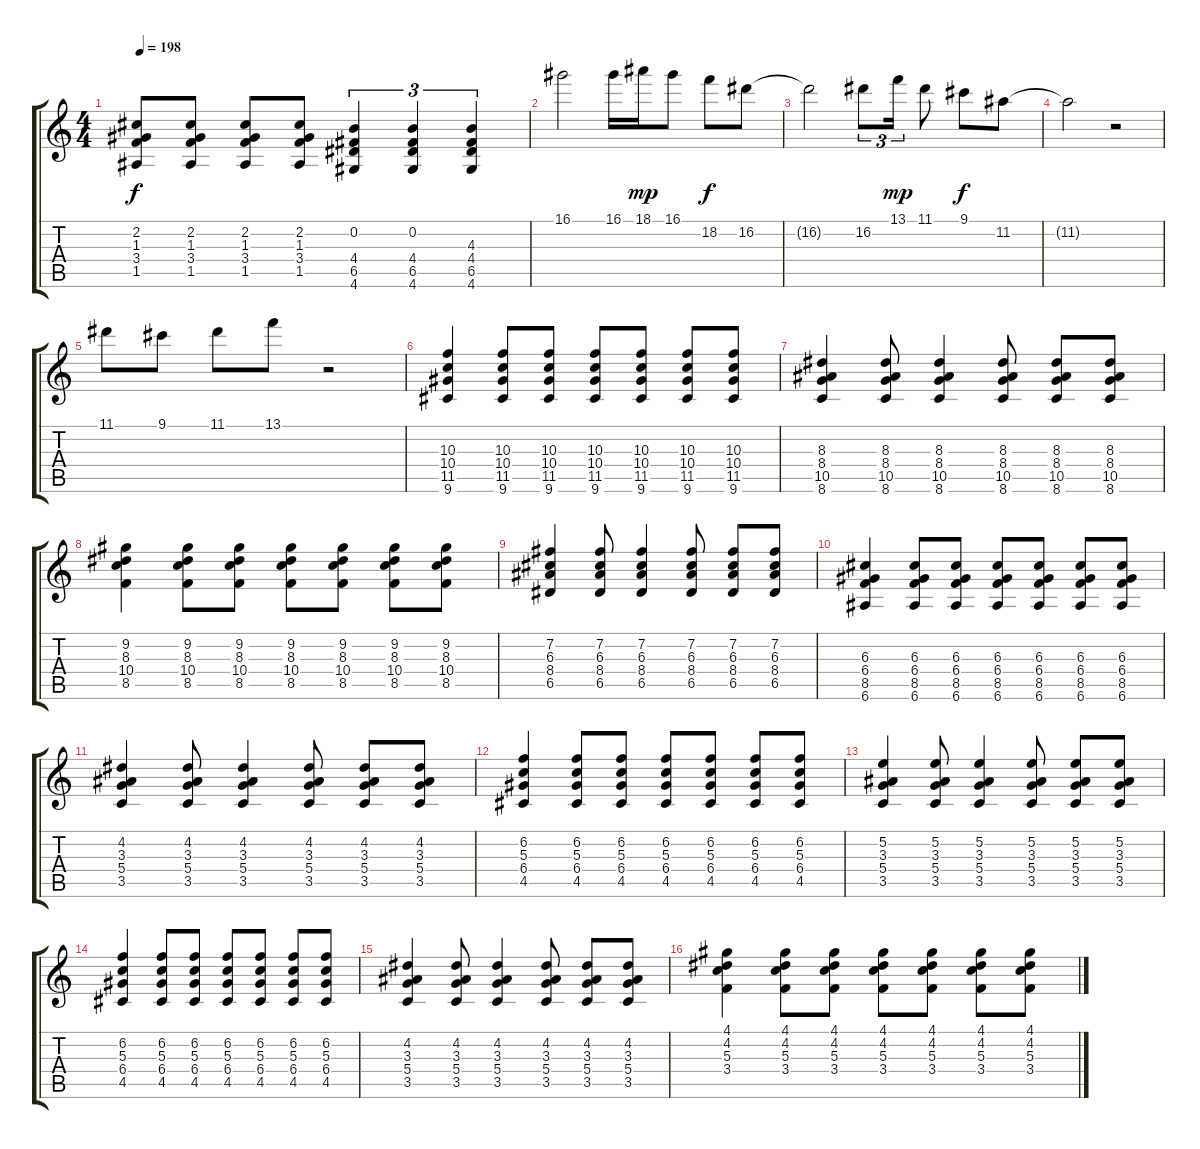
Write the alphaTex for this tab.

\track "" {instrument acousticguitarsteel}
\staff {score tabs}
\tuning (E4 B3 G3 D3 A2 E2) {hide}
\ts (4 4)
\tempo 198
\clef g2
\ks c
(2.2{t} 1.3{t} 3.4{t} 1.5{t}).8{dy f} (2.2 1.3 3.4 1.5).8 (2.2 1.3 3.4 1.5).8 (2.2 1.3 3.4 1.5).8 (0.2 4.4 6.5 4.6).4{tu (3 2)} (0.2 4.4 6.5 4.6).4{tu (3 2)} (4.3 4.4 6.5 4.6).4{tu (3 2)} |
16.1.2 16.1.16 18.1.16{dy mp} 16.1.8 18.2.8{dy f} 16.2.8 |
16.2{t}.2 16.2.8{tu (3 2)} 13.1.16{tu (3 2) dy mp} 11.1.8 9.1.8{dy f} 11.2.8 |
11.2{t}.2 r.2 |
11.1.8 9.1.8 11.1.8 13.1.8 r.2 |
(10.3 10.4 11.5 9.6).4 (10.3 10.4 11.5 9.6).8 (10.3 10.4 11.5 9.6).8 (10.3 10.4 11.5 9.6).8 (10.3 10.4 11.5 9.6).8 (10.3 10.4 11.5 9.6).8 (10.3 10.4 11.5 9.6).8 |
(8.3 8.4 10.5 8.6).4 (8.3 8.4 10.5 8.6).8 (8.3 8.4 10.5 8.6).4 (8.3 8.4 10.5 8.6).8 (8.3 8.4 10.5 8.6).8 (8.3 8.4 10.5 8.6).8 |
(9.2 8.3 10.4 8.5).4 (9.2 8.3 10.4 8.5).8 (9.2 8.3 10.4 8.5).8 (9.2 8.3 10.4 8.5).8 (9.2 8.3 10.4 8.5).8 (9.2 8.3 10.4 8.5).8 (9.2 8.3 10.4 8.5).8 |
(7.2 6.3 8.4 6.5).4 (7.2 6.3 8.4 6.5).8 (7.2 6.3 8.4 6.5).4 (7.2 6.3 8.4 6.5).8 (7.2 6.3 8.4 6.5).8 (7.2 6.3 8.4 6.5).8 |
(6.3 6.4 8.5 6.6).4 (6.3 6.4 8.5 6.6).8 (6.3 6.4 8.5 6.6).8 (6.3 6.4 8.5 6.6).8 (6.3 6.4 8.5 6.6).8 (6.3 6.4 8.5 6.6).8 (6.3 6.4 8.5 6.6).8 |
(4.2 3.3 5.4 3.5).4 (4.2 3.3 5.4 3.5).8 (4.2 3.3 5.4 3.5).4 (4.2 3.3 5.4 3.5).8 (4.2 3.3 5.4 3.5).8 (4.2 3.3 5.4 3.5).8 |
(6.2 5.3 6.4 4.5).4 (6.2 5.3 6.4 4.5).8 (6.2 5.3 6.4 4.5).8 (6.2 5.3 6.4 4.5).8 (6.2 5.3 6.4 4.5).8 (6.2 5.3 6.4 4.5).8 (6.2 5.3 6.4 4.5).8 |
(5.2 3.3 5.4 3.5).4 (5.2 3.3 5.4 3.5).8 (5.2 3.3 5.4 3.5).4 (5.2 3.3 5.4 3.5).8 (5.2 3.3 5.4 3.5).8 (5.2 3.3 5.4 3.5).8 |
(6.2 5.3 6.4 4.5).4 (6.2 5.3 6.4 4.5).8 (6.2 5.3 6.4 4.5).8 (6.2 5.3 6.4 4.5).8 (6.2 5.3 6.4 4.5).8 (6.2 5.3 6.4 4.5).8 (6.2 5.3 6.4 4.5).8 |
(4.2 3.3 5.4 3.5).4 (4.2 3.3 5.4 3.5).8 (4.2 3.3 5.4 3.5).4 (4.2 3.3 5.4 3.5).8 (4.2 3.3 5.4 3.5).8 (4.2 3.3 5.4 3.5).8 |
(4.1 4.2 5.3 3.4).4 (4.1 4.2 5.3 3.4).8 (4.1 4.2 5.3 3.4).8 (4.1 4.2 5.3 3.4).8 (4.1 4.2 5.3 3.4).8 (4.1 4.2 5.3 3.4).8 (4.1 4.2 5.3 3.4).8
